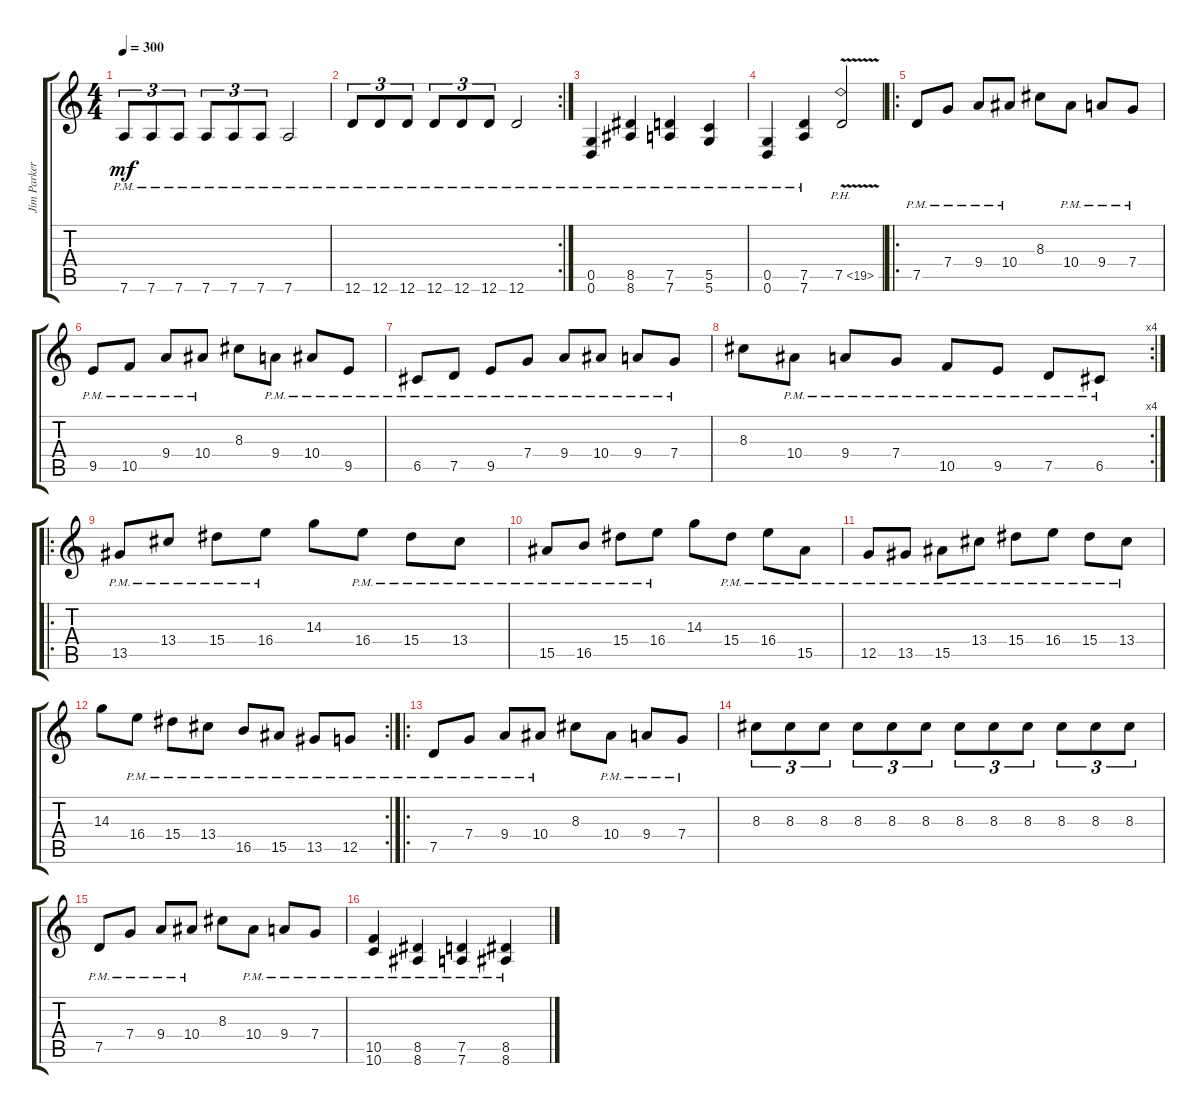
\track ("Jim Parker" "Jim Parker") {instrument distortionguitar}
\staff {score tabs}
\tuning (D4 A3 F3 C3 G2 D2) {hide}
\ts (4 4)
\tempo 300
\clef g2
\ks c
7.6{pm}.8{tu (3 2) dy mf} 7.6{pm}.8{tu (3 2)} 7.6{pm}.8{tu (3 2)} 7.6{pm}.8{tu (3 2)} 7.6{pm}.8{tu (3 2)} 7.6{pm}.8{tu (3 2)} 7.6{pm}.2 |
\rc 2
12.6{pm}.8{tu (3 2)} 12.6{pm}.8{tu (3 2)} 12.6{pm}.8{tu (3 2)} 12.6{pm}.8{tu (3 2)} 12.6{pm}.8{tu (3 2)} 12.6{pm}.8{tu (3 2)} 12.6{pm}.2 |
(0.5{pm} 0.6{pm}).4 (8.5{pm} 8.6{pm}).4 (7.5{pm} 7.6{pm}).4 (5.5{pm} 5.6{pm}).4 |
(0.5{pm} 0.6{pm}).4 (7.5{pm} 7.6{pm}).4 7.5{ph 12 v}.2 |
\ro
7.5{pm}.8 7.4{pm}.8 9.4{pm}.8 10.4{pm}.8 8.3.8 10.4{pm}.8 9.4{pm}.8 7.4{pm}.8 |
9.5{pm}.8 10.5{pm}.8 9.4{pm}.8 10.4{pm}.8 8.3.8 9.4{pm}.8 10.4{pm}.8 9.5{pm}.8 |
6.5{pm}.8 7.5{pm}.8 9.5{pm}.8 7.4{pm}.8 9.4{pm}.8 10.4{pm}.8 9.4{pm}.8 7.4{pm}.8 |
\rc 4
8.3.8 10.4{pm}.8 9.4{pm}.8 7.4{pm}.8 10.5{pm}.8 9.5{pm}.8 7.5{pm}.8 6.5{pm}.8 |
\ro
13.5{pm}.8 13.4{pm}.8 15.4{pm}.8 16.4{pm}.8 14.3.8 16.4{pm}.8 15.4{pm}.8 13.4{pm}.8 |
15.5{pm}.8 16.5{pm}.8 15.4{pm}.8 16.4{pm}.8 14.3.8 15.4{pm}.8 16.4{pm}.8 15.5{pm}.8 |
12.5{pm}.8 13.5{pm}.8 15.5{pm}.8 13.4{pm}.8 15.4{pm}.8 16.4{pm}.8 15.4{pm}.8 13.4{pm}.8 |
\rc 2
14.3.8 16.4{pm}.8 15.4{pm}.8 13.4{pm}.8 16.5{pm}.8 15.5{pm}.8 13.5{pm}.8 12.5{pm}.8 |
\ro
7.5{pm}.8 7.4{pm}.8 9.4{pm}.8 10.4{pm}.8 8.3.8 10.4{pm}.8 9.4{pm}.8 7.4{pm}.8 |
8.3.8{tu (3 2)} 8.3.8{tu (3 2)} 8.3.8{tu (3 2)} 8.3.8{tu (3 2)} 8.3.8{tu (3 2)} 8.3.8{tu (3 2)} 8.3.8{tu (3 2)} 8.3.8{tu (3 2)} 8.3.8{tu (3 2)} 8.3.8{tu (3 2)} 8.3.8{tu (3 2)} 8.3.8{tu (3 2)} |
7.5{pm}.8 7.4{pm}.8 9.4{pm}.8 10.4{pm}.8 8.3.8 10.4{pm}.8 9.4{pm}.8 7.4{pm}.8 |
(10.5{pm} 10.6{pm}).4 (8.5{pm} 8.6{pm}).4 (7.5{pm} 7.6{pm}).4 (8.5{pm} 8.6{pm}).4
